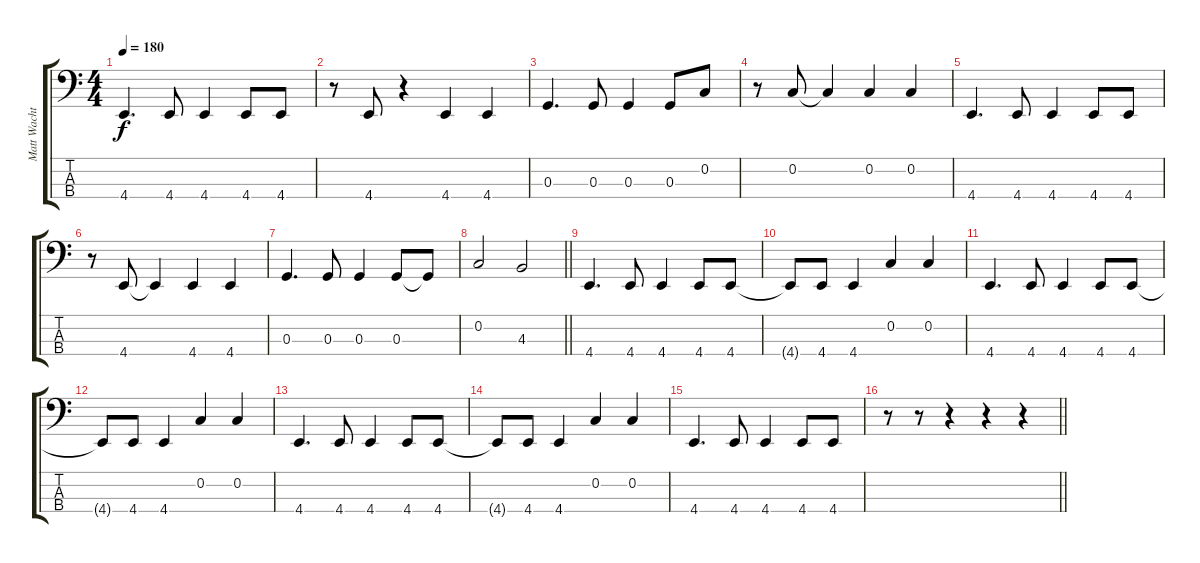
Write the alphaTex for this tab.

\track ("Matt Wachter" "Matt Wacht") {instrument electricbasspick}
\staff {score tabs}
\tuning (F2 C2 G1 C1) {hide}
\ts (4 4)
\tempo 180
\clef f4
\ks c
4.4.4{d dy f} 4.4.8 4.4.4 4.4.8 4.4.8 |
r.8 4.4.8 r.4 4.4.4 4.4.4 |
0.3.4{d} 0.3.8 0.3.4 0.3.8 0.2.8 |
r.8 0.2.8 0.2{t}.4 0.2.4 0.2.4 |
4.4.4{d} 4.4.8 4.4.4 4.4.8 4.4.8 |
r.8 4.4.8 4.4{t}.4 4.4.4 4.4.4 |
0.3.4{d} 0.3.8 0.3.4 0.3.8 0.3{t}.8 |
\barLineRight lightlight
0.2.2 4.3.2 |
4.4.4{d} 4.4.8 4.4.4 4.4.8 4.4.8 |
4.4{t}.8 4.4.8 4.4.4 0.2.4 0.2.4 |
4.4.4{d} 4.4.8 4.4.4 4.4.8 4.4.8 |
4.4{t}.8 4.4.8 4.4.4 0.2.4 0.2.4 |
4.4.4{d} 4.4.8 4.4.4 4.4.8 4.4.8 |
4.4{t}.8 4.4.8 4.4.4 0.2.4 0.2.4 |
4.4.4{d} 4.4.8 4.4.4 4.4.8 4.4.8 |
\barLineRight lightlight
r.8 r.8 r.4 r.4 r.4
